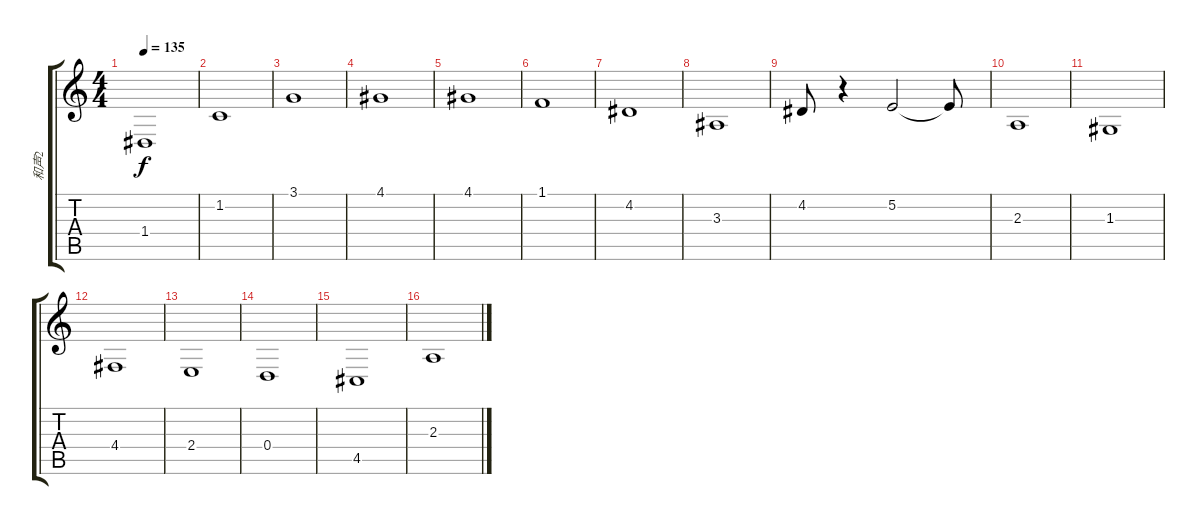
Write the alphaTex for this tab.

\track ("和声2" "和声2") {instrument fx7echoes}
\staff {score tabs}
\tuning (E4 B3 G3 D3 A2 E2) {hide}
\ts (4 4)
\tempo 135
\clef g2
\ks c
1.4.1{dy f} |
1.2.1 |
3.1.1 |
4.1.1 |
4.1.1 |
1.1.1 |
4.2.1 |
3.3.1 |
4.2.8 r.4 5.2.2 5.2{t}.8 |
2.3.1 |
1.3.1 |
4.4.1 |
2.4.1 |
0.4.1 |
4.5.1 |
2.3.1
